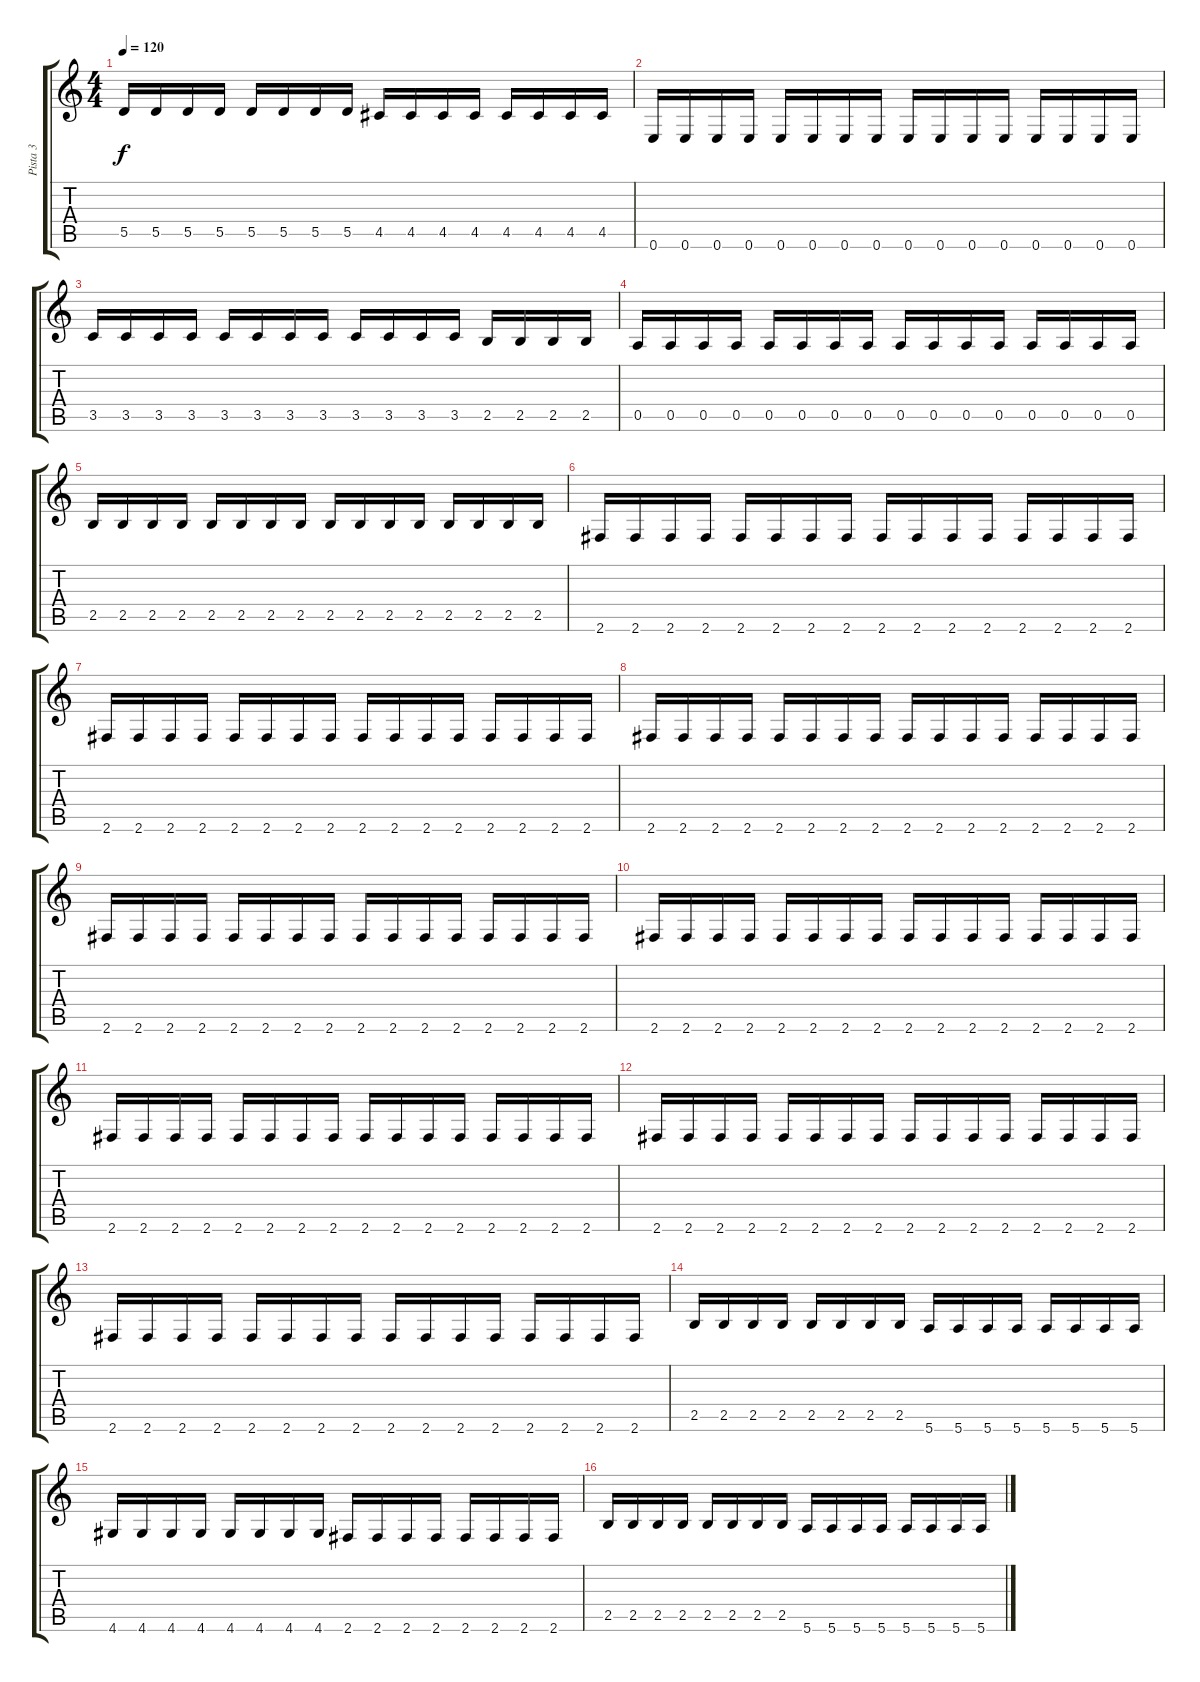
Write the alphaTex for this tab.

\track ("Pista 3" "Pista 3") {instrument acousticbass}
\staff {score tabs}
\tuning (E4 B3 G3 D3 A2 E2) {hide}
\ts (4 4)
\tempo 120
\clef g2
\ks c
5.5.16{dy f} 5.5.16 5.5.16 5.5.16 5.5.16 5.5.16 5.5.16 5.5.16 4.5.16 4.5.16 4.5.16 4.5.16 4.5.16 4.5.16 4.5.16 4.5.16 |
0.6.16 0.6.16 0.6.16 0.6.16 0.6.16 0.6.16 0.6.16 0.6.16 0.6.16 0.6.16 0.6.16 0.6.16 0.6.16 0.6.16 0.6.16 0.6.16 |
3.5.16 3.5.16 3.5.16 3.5.16 3.5.16 3.5.16 3.5.16 3.5.16 3.5.16 3.5.16 3.5.16 3.5.16 2.5.16 2.5.16 2.5.16 2.5.16 |
0.5.16 0.5.16 0.5.16 0.5.16 0.5.16 0.5.16 0.5.16 0.5.16 0.5.16 0.5.16 0.5.16 0.5.16 0.5.16 0.5.16 0.5.16 0.5.16 |
2.5.16 2.5.16 2.5.16 2.5.16 2.5.16 2.5.16 2.5.16 2.5.16 2.5.16 2.5.16 2.5.16 2.5.16 2.5.16 2.5.16 2.5.16 2.5.16 |
2.6.16 2.6.16 2.6.16 2.6.16 2.6.16 2.6.16 2.6.16 2.6.16 2.6.16 2.6.16 2.6.16 2.6.16 2.6.16 2.6.16 2.6.16 2.6.16 |
2.6.16 2.6.16 2.6.16 2.6.16 2.6.16 2.6.16 2.6.16 2.6.16 2.6.16 2.6.16 2.6.16 2.6.16 2.6.16 2.6.16 2.6.16 2.6.16 |
2.6.16 2.6.16 2.6.16 2.6.16 2.6.16 2.6.16 2.6.16 2.6.16 2.6.16 2.6.16 2.6.16 2.6.16 2.6.16 2.6.16 2.6.16 2.6.16 |
2.6.16 2.6.16 2.6.16 2.6.16 2.6.16 2.6.16 2.6.16 2.6.16 2.6.16 2.6.16 2.6.16 2.6.16 2.6.16 2.6.16 2.6.16 2.6.16 |
2.6.16 2.6.16 2.6.16 2.6.16 2.6.16 2.6.16 2.6.16 2.6.16 2.6.16 2.6.16 2.6.16 2.6.16 2.6.16 2.6.16 2.6.16 2.6.16 |
2.6.16 2.6.16 2.6.16 2.6.16 2.6.16 2.6.16 2.6.16 2.6.16 2.6.16 2.6.16 2.6.16 2.6.16 2.6.16 2.6.16 2.6.16 2.6.16 |
2.6.16 2.6.16 2.6.16 2.6.16 2.6.16 2.6.16 2.6.16 2.6.16 2.6.16 2.6.16 2.6.16 2.6.16 2.6.16 2.6.16 2.6.16 2.6.16 |
2.6.16 2.6.16 2.6.16 2.6.16 2.6.16 2.6.16 2.6.16 2.6.16 2.6.16 2.6.16 2.6.16 2.6.16 2.6.16 2.6.16 2.6.16 2.6.16 |
2.5.16 2.5.16 2.5.16 2.5.16 2.5.16 2.5.16 2.5.16 2.5.16 5.6.16 5.6.16 5.6.16 5.6.16 5.6.16 5.6.16 5.6.16 5.6.16 |
4.6.16 4.6.16 4.6.16 4.6.16 4.6.16 4.6.16 4.6.16 4.6.16 2.6.16 2.6.16 2.6.16 2.6.16 2.6.16 2.6.16 2.6.16 2.6.16 |
2.5.16 2.5.16 2.5.16 2.5.16 2.5.16 2.5.16 2.5.16 2.5.16 5.6.16 5.6.16 5.6.16 5.6.16 5.6.16 5.6.16 5.6.16 5.6.16
